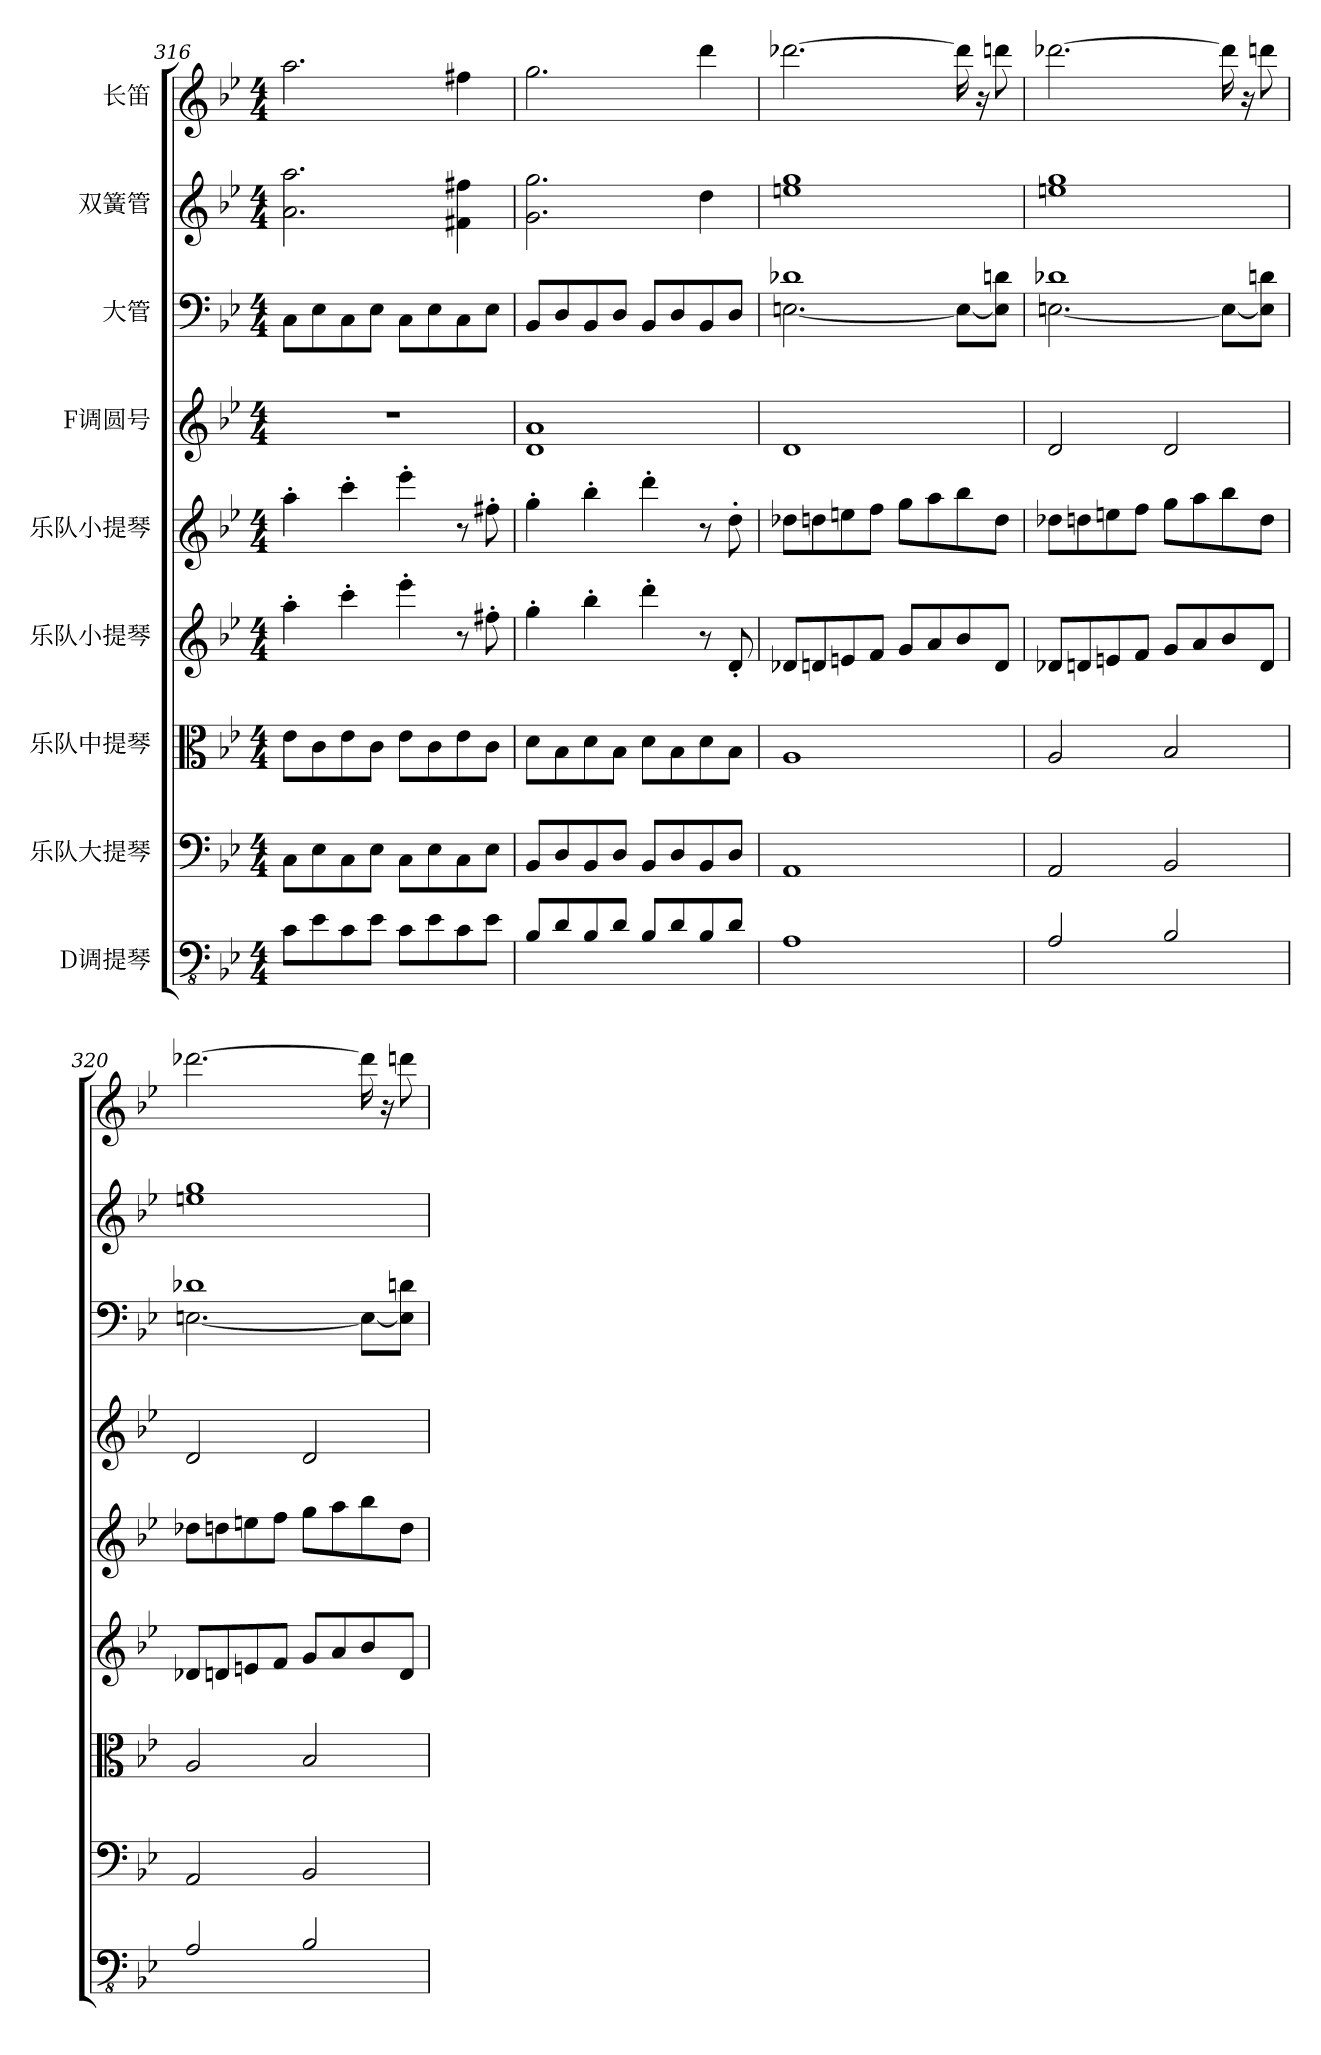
**kern	**kern	**kern	**kern	**kern	**kern	**kern	**kern	**kern
*part9	*part8	*part7	*part6	*part5	*part4	*part3	*part2	*part1
*staff9	*staff8	*staff7	*staff6	*staff5	*staff4	*staff3	*staff2	*staff1
*I"D调提琴	*I"乐队大提琴	*I"乐队中提琴	*I"乐队小提琴	*I"乐队小提琴	*I"F调圆号	*I"大管	*I"双簧管	*I"长笛
!!LO:PB:g=z
*clefFv4	*clefF4	*clefC3	*clefG2	*clefG2	*clefG2	*clefF4	*clefG2	*clefG2
*ITrd7c12	*	*	*	*	*ITrd4c7	*	*	*
*k[b-e-]	*k[b-e-]	*k[b-e-]	*k[b-e-]	*k[b-e-]	*k[b-e-a-]	*k[b-e-]	*k[b-e-]	*k[b-e-]
*M4/4	*M4/4	*M4/4	*M4/4	*M4/4	*M4/4	*M4/4	*M4/4	*M4/4
=316	=316	=316	=316	=316	=316	=316	=316	=316
8CC\L	8C\L	8e-\L	4aa'\	4aa'\	1r	8C\L	2.a\ 2.aa\	2.aa\
8EE-\	8E-\	8c\	.	.	.	8E-\	.	.
8CC\	8C\	8e-\	4ccc'\	4ccc'\	.	8C\	.	.
8EE-\J	8E-\J	8c\J	.	.	.	8E-\J	.	.
8CC\L	8C\L	8e-\L	4eee-'\	4eee-'\	.	8C\L	.	.
8EE-\	8E-\	8c\	.	.	.	8E-\	.	.
8CC\	8C\	8e-\	8r	8r	.	8C\	4f#X\ 4ff#X\	4ff#X\
8EE-\J	8E-\J	8c\J	8ff#X'\	8ff#X'\	.	8E-\J	.	.
=317	=317	=317	=317	=317	=317	=317	=317	=317
8BBB-/L	8BB-/L	8d\L	4gg'\	4gg'\	1G 1d	8BB-/L	2.g\ 2.gg\	2.gg\
8DD/	8D/	8B-\	.	.	.	8D/	.	.
8BBB-/	8BB-/	8d\	4bb-'\	4bb-'\	.	8BB-/	.	.
8DD/J	8D/J	8B-\J	.	.	.	8D/J	.	.
8BBB-/L	8BB-/L	8d\L	4ddd'\	4ddd'\	.	8BB-/L	.	.
8DD/	8D/	8B-\	.	.	.	8D/	.	.
8BBB-/	8BB-/	8d\	8r	8r	.	8BB-/	4dd\	4ddd\
8DD/J	8D/J	8B-\J	8d'/	8dd'\	.	8D/J	.	.
=318	=318	=318	=318	=318	=318	=318	=318	=318
*	*	*	*	*	*	*^	*	*
1AAA	1AA	1A	8d-X/L	8dd-X\L	1G	1d-X	[2.En\	1een 1gg	[2.ddd-X\
.	.	.	8dn/	8ddn\	.	.	.	.	.
.	.	.	8en/	8een\	.	.	.	.	.
.	.	.	8f/J	8ff\J	.	.	.	.	.
.	.	.	8g/L	8gg\L	.	.	.	.	.
.	.	.	8a/	8aa\	.	.	.	.	.
.	.	.	8b-/	8bb-\	.	.	8E\L_	.	16ddd-\]
.	.	.	.	.	.	.	.	.	16r
.	.	.	8d/J	8dd\J	.	.	8E\] 8dn\J	.	8dddn\
=319	=319	=319	=319	=319	=319	=319	=319	=319	=319
2AAA/	2AA/	2A/	8d-X/L	8dd-X\L	2G/	1d-X	[2.En\	1een 1gg	[2.ddd-X\
.	.	.	8dn/	8ddn\	.	.	.	.	.
.	.	.	8en/	8een\	.	.	.	.	.
.	.	.	8f/J	8ff\J	.	.	.	.	.
2BBB-/	2BB-/	2B-/	8g/L	8gg\L	2G/	.	.	.	.
.	.	.	8a/	8aa\	.	.	.	.	.
.	.	.	8b-/	8bb-\	.	.	8E\L_	.	16ddd-\]
.	.	.	.	.	.	.	.	.	16r
.	.	.	8d/J	8dd\J	.	.	8E\] 8dn\J	.	8dddn\
!!LO:PB:g=z
=320	=320	=320	=320	=320	=320	=320	=320	=320	=320
2AAA/	2AA/	2A/	8d-X/L	8dd-X\L	2G/	1d-X	[2.En\	1een 1gg	[2.ddd-X\
.	.	.	8dn/	8ddn\	.	.	.	.	.
.	.	.	8en/	8een\	.	.	.	.	.
.	.	.	8f/J	8ff\J	.	.	.	.	.
2BBB-/	2BB-/	2B-/	8g/L	8gg\L	2G/	.	.	.	.
.	.	.	8a/	8aa\	.	.	.	.	.
.	.	.	8b-/	8bb-\	.	.	8E\L_	.	16ddd-\]
.	.	.	.	.	.	.	.	.	16r
.	.	.	8d/J	8dd\J	.	.	8E\] 8dn\J	.	8dddn\
*	*	*	*	*	*	*v	*v	*	*
=	=	=	=	=	=	=	=	=
*-	*-	*-	*-	*-	*-	*-	*-	*-
